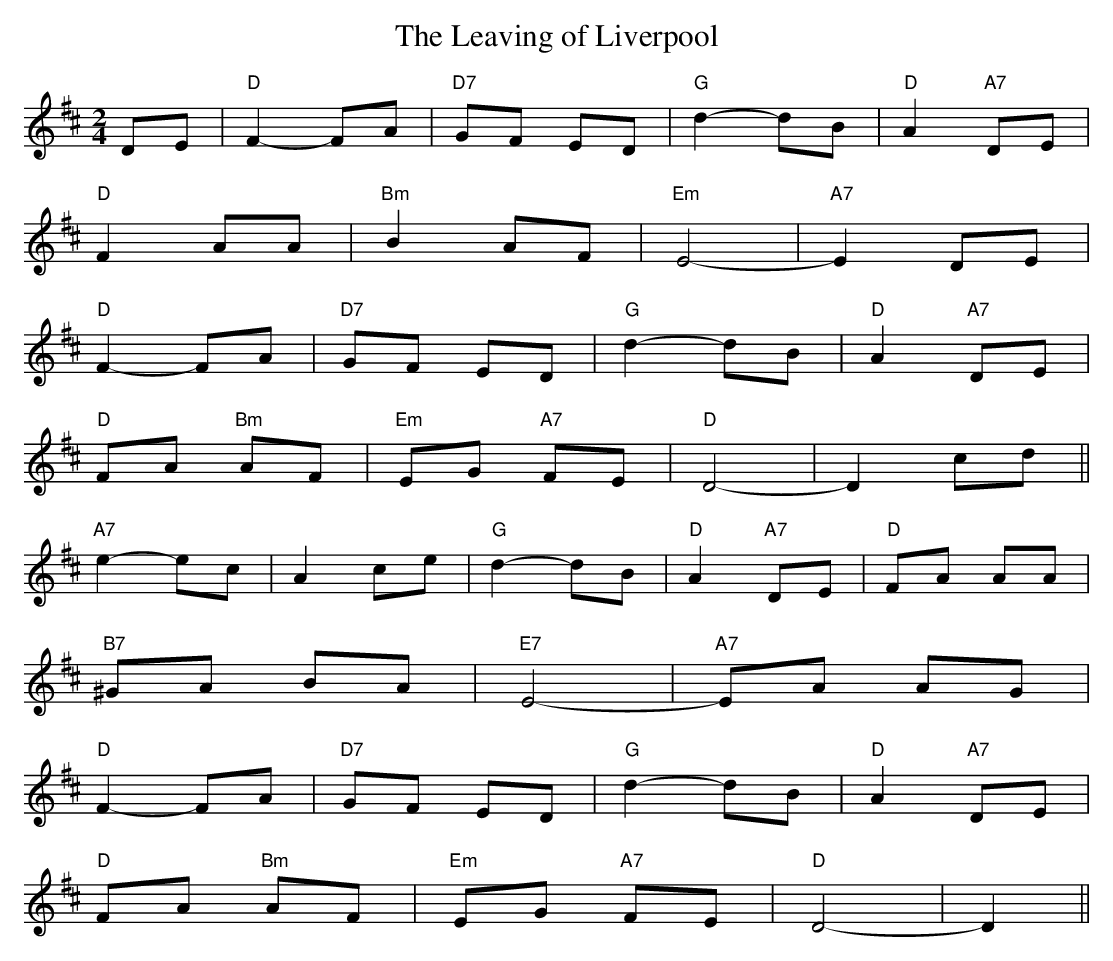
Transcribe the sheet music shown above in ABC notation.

X:1
T:The Leaving of Liverpool
M:2/4
L:1/4
K:D
D/2E/2 |"D"F -F/2A/2|"D7"G/2F/2 E/2D/2|"G"d -d/2B/2|"D"A "A7"D/2E/2|
"D"F A/2A/2|"Bm"B A/2F/2|"Em"E2-|"A7"E D/2E/2|
"D"F -F/2A/2|"D7"G/2F/2 E/2D/2|"G"d -d/2B/2|"D"A "A7"D/2E/2|
"D"F/2A/2 "Bm"A/2F/2|"Em"E/2G/2 "A7"F/2E/2|"D"D2-|D c/2d/2||
"A7"e -e/2c/2|A c/2e/2|"G"d -d/2B/2|"D"A "A7"D/2E/2|"D"F/2A/2 A/2A/2|
"B7"^G/2A/2 B/2A/2|"E7"E2-|"A7"E/2A/2 A/2G/2|
"D"F -F/2A/2|"D7"G/2F/2 E/2D/2|"G"d -d/2B/2|"D"A "A7"D/2E/2|
"D"F/2A/2 "Bm"A/2F/2|"Em"E/2G/2 "A7"F/2E/2|"D"D2-|D ||
